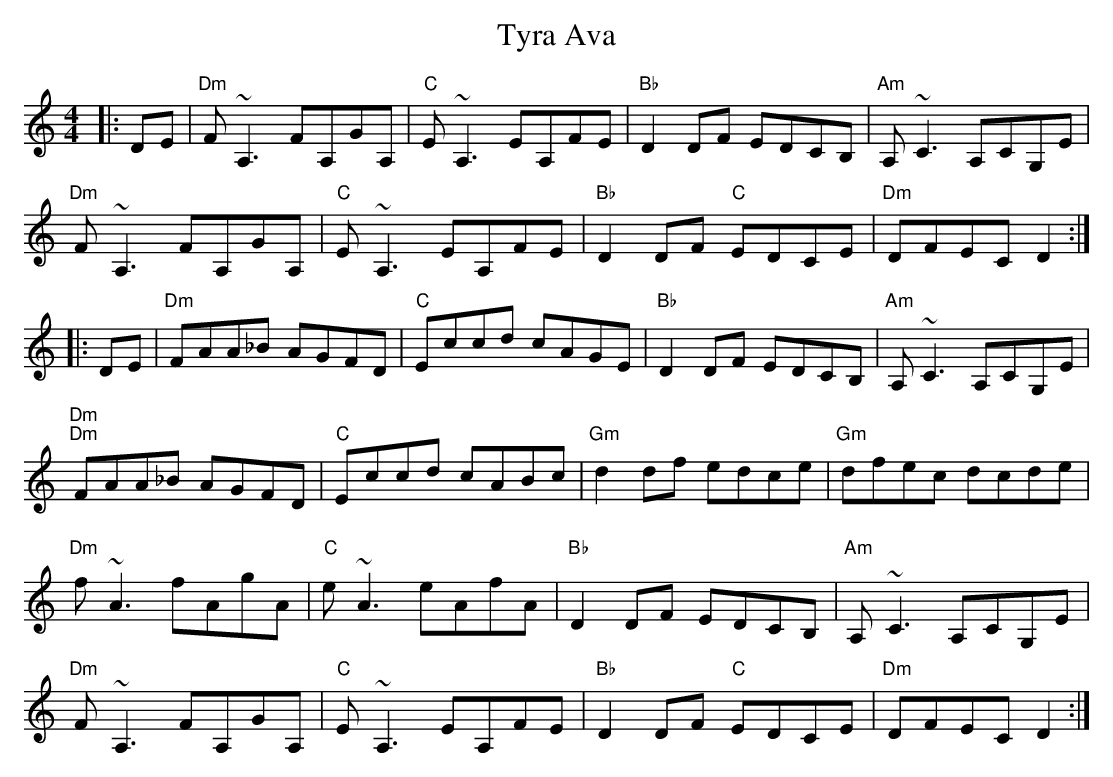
X:1
T: Tyra Ava
M: 4/4
L: 1/8
K: Ddor
|:DE|"Dm"F~A,3 FA,GA,|"C"E~A,3 EA,FE|"Bb"D2DF EDCB,|"Am"A, ~C3 A,CG,E|
"Dm"F~A,3 FA,GA,|"C"E~A,3 EA,FE|"Bb"D2DF "C"EDCE|"Dm"DFECD2:|:
DE|"Dm"FAA_B AGFD|"C"Eccd cAGE|"Bb"D2DF EDCB,|"Am"A, ~C3 A,CG,E|"Dm"
"Dm"FAA_B AGFD|"C"Eccd cABc|"Gm"d2 df edce|"Gm"dfec dcde|
"Dm"f~A3 fAgA|"C"e ~A3 eAfA|"Bb"D2DF EDCB,|"Am"A, ~C3 A,CG,E|
"Dm"F~A,3 FA,GA,|"C"E~A,3 EA,FE|"Bb"D2DF "C"EDCE|"Dm"DFECD2:|
